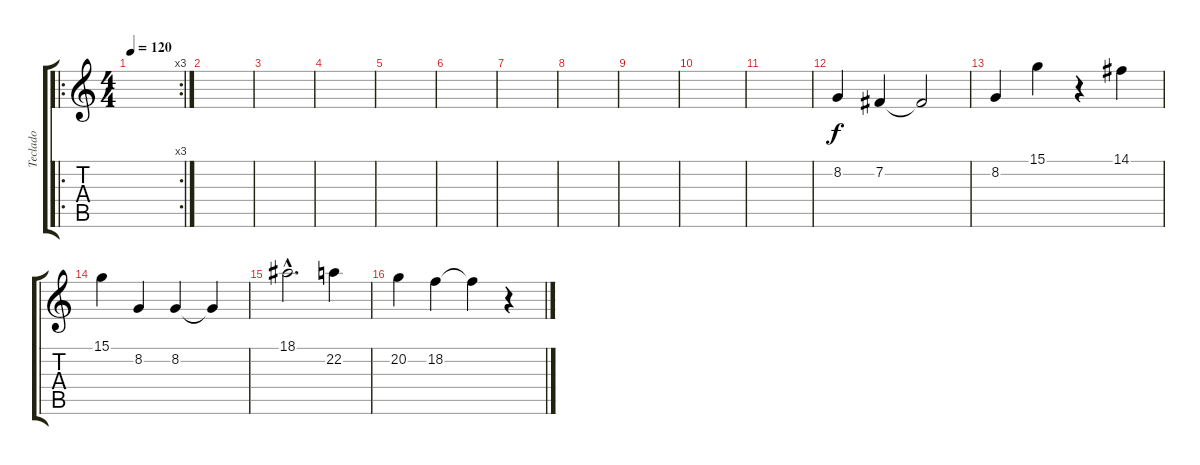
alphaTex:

\track ("Teclado" "Teclado") {instrument flute}
\staff {score tabs}
\tuning (E4 B3 G3 D3 A2 E2) {hide}
\ro
\rc 3
\ts (4 4)
\tempo 120
\clef g2
\ks c
|
|
|
|
|
|
|
|
|
|
|
8.2.4 7.2.4 7.2{t}.2 |
8.2.4 15.1.4 r.4 14.1.4 |
15.1.4 8.2.4 8.2.4 8.2{t}.4 |
18.1{hac}.2{d} 22.2.4 |
20.2.4 18.2.4 18.2{t}.4 r.4
